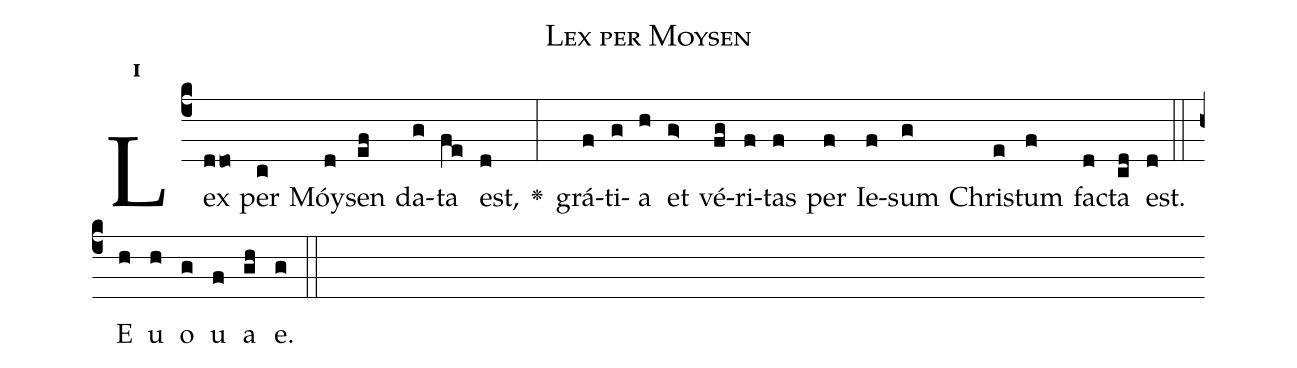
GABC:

name:Lex per Moysen;
office-part:Antiphona;
mode:1;
%%
initial-style: 1;
name: Lex per Moysen
book: Antiphonae & Responsoria/Tomus I, p. 22;
occasion: Hebdomada II Adventus Dominica;
office-part: Vesperae I Ant 3;
user-notes: ;
commentary: ;
annotation: 1g;
centering-scheme: english;
fontsize: 12;
font: OFLSortsMillGoudy;
height: 11;
width: 4.5;
%%
(c4)Lex(ddo) per(c) Móy(d)sen(ef) da(g)ta(fe) est,(d) <v>\greheightstar</v>(:) grá(f)ti(g)a(h) et(g>) vé(fg)ri(f)tas(f) per(f) Ie(f)sum(g) Chri(e)stum(f) fa(d)cta(cd) est.(d) (::)
E(h) u(h) o(g) u(f) a(gh) e.(g) (::)
